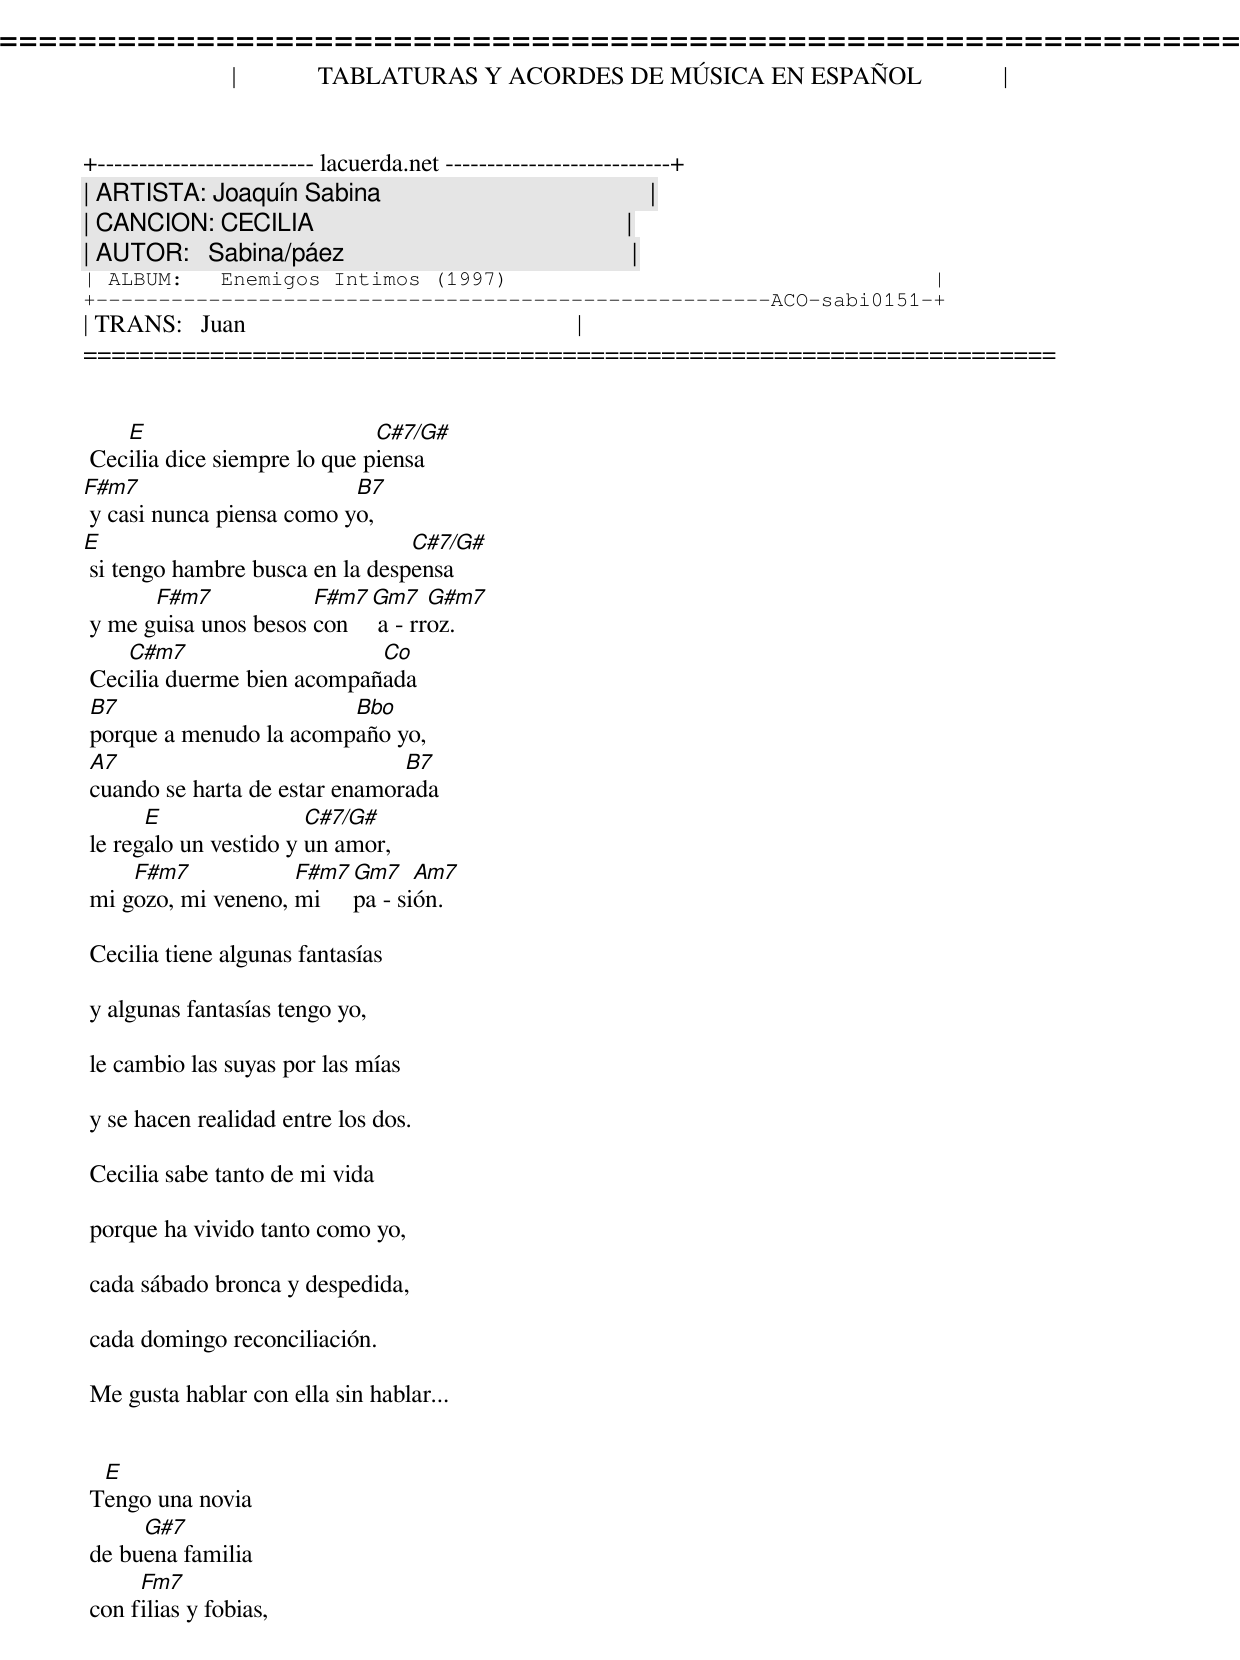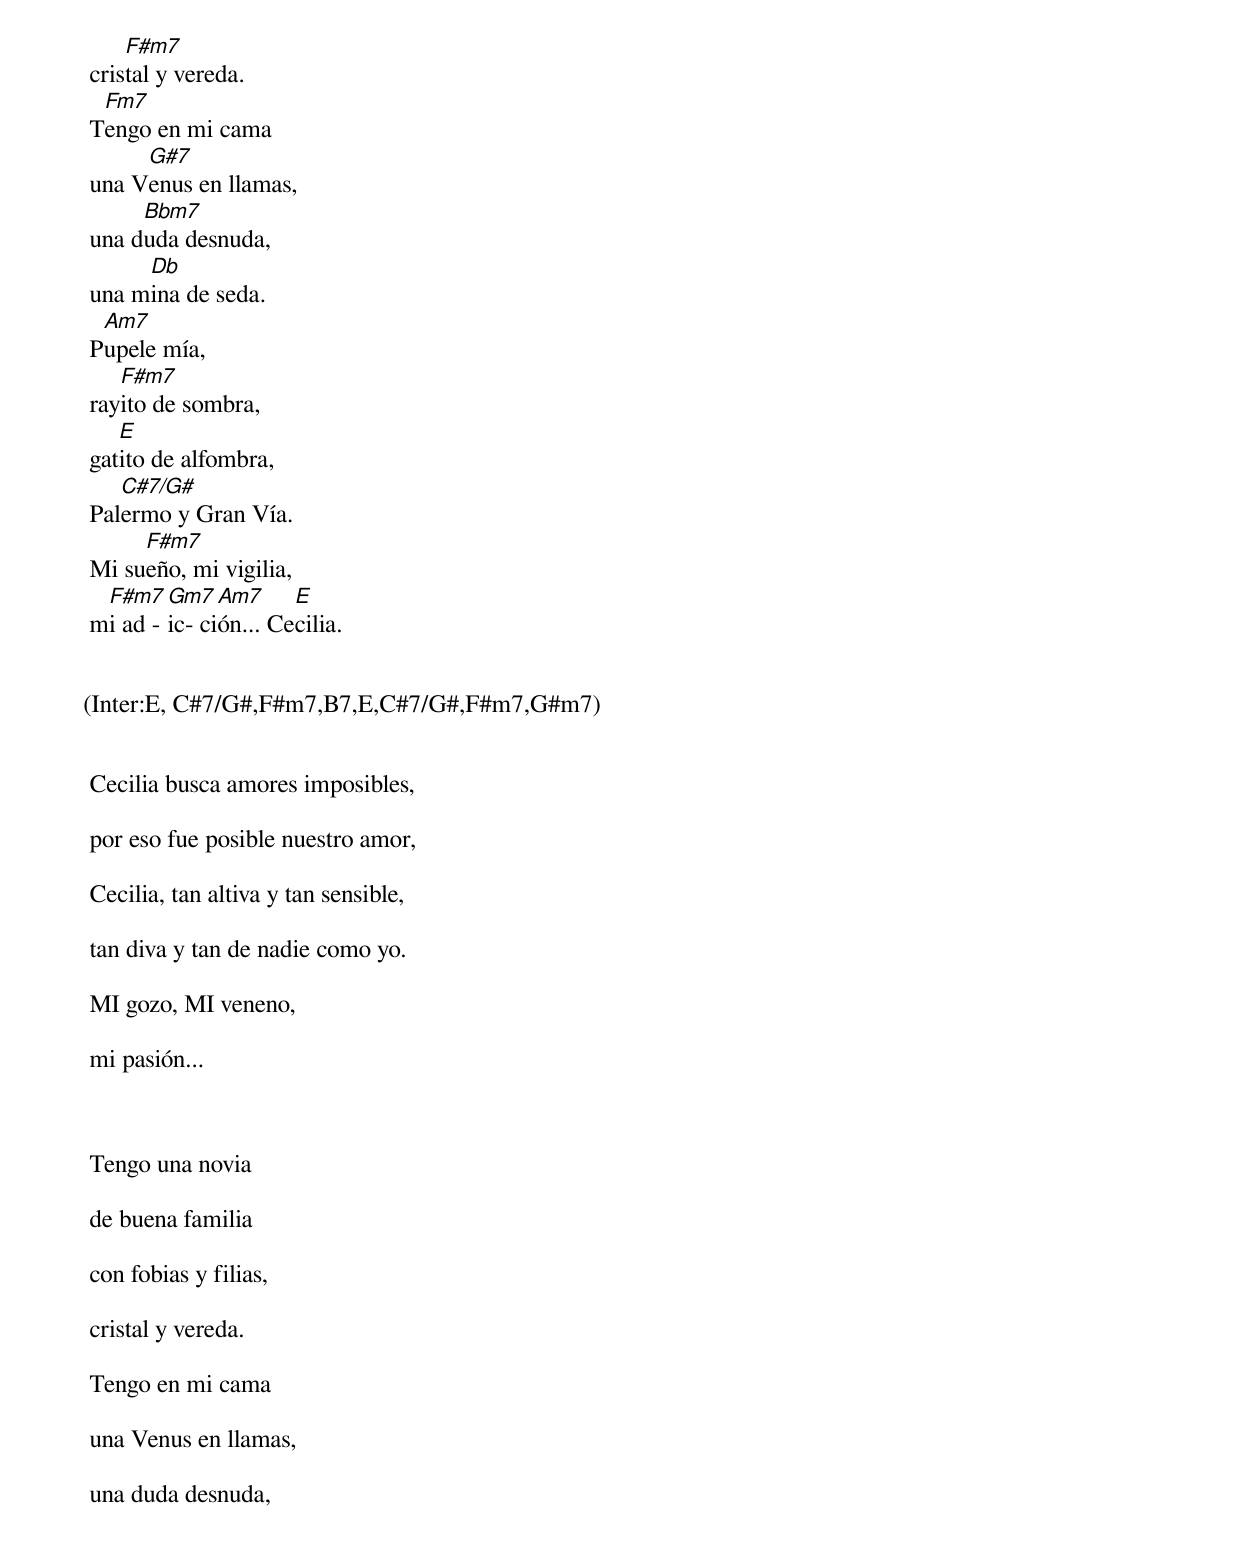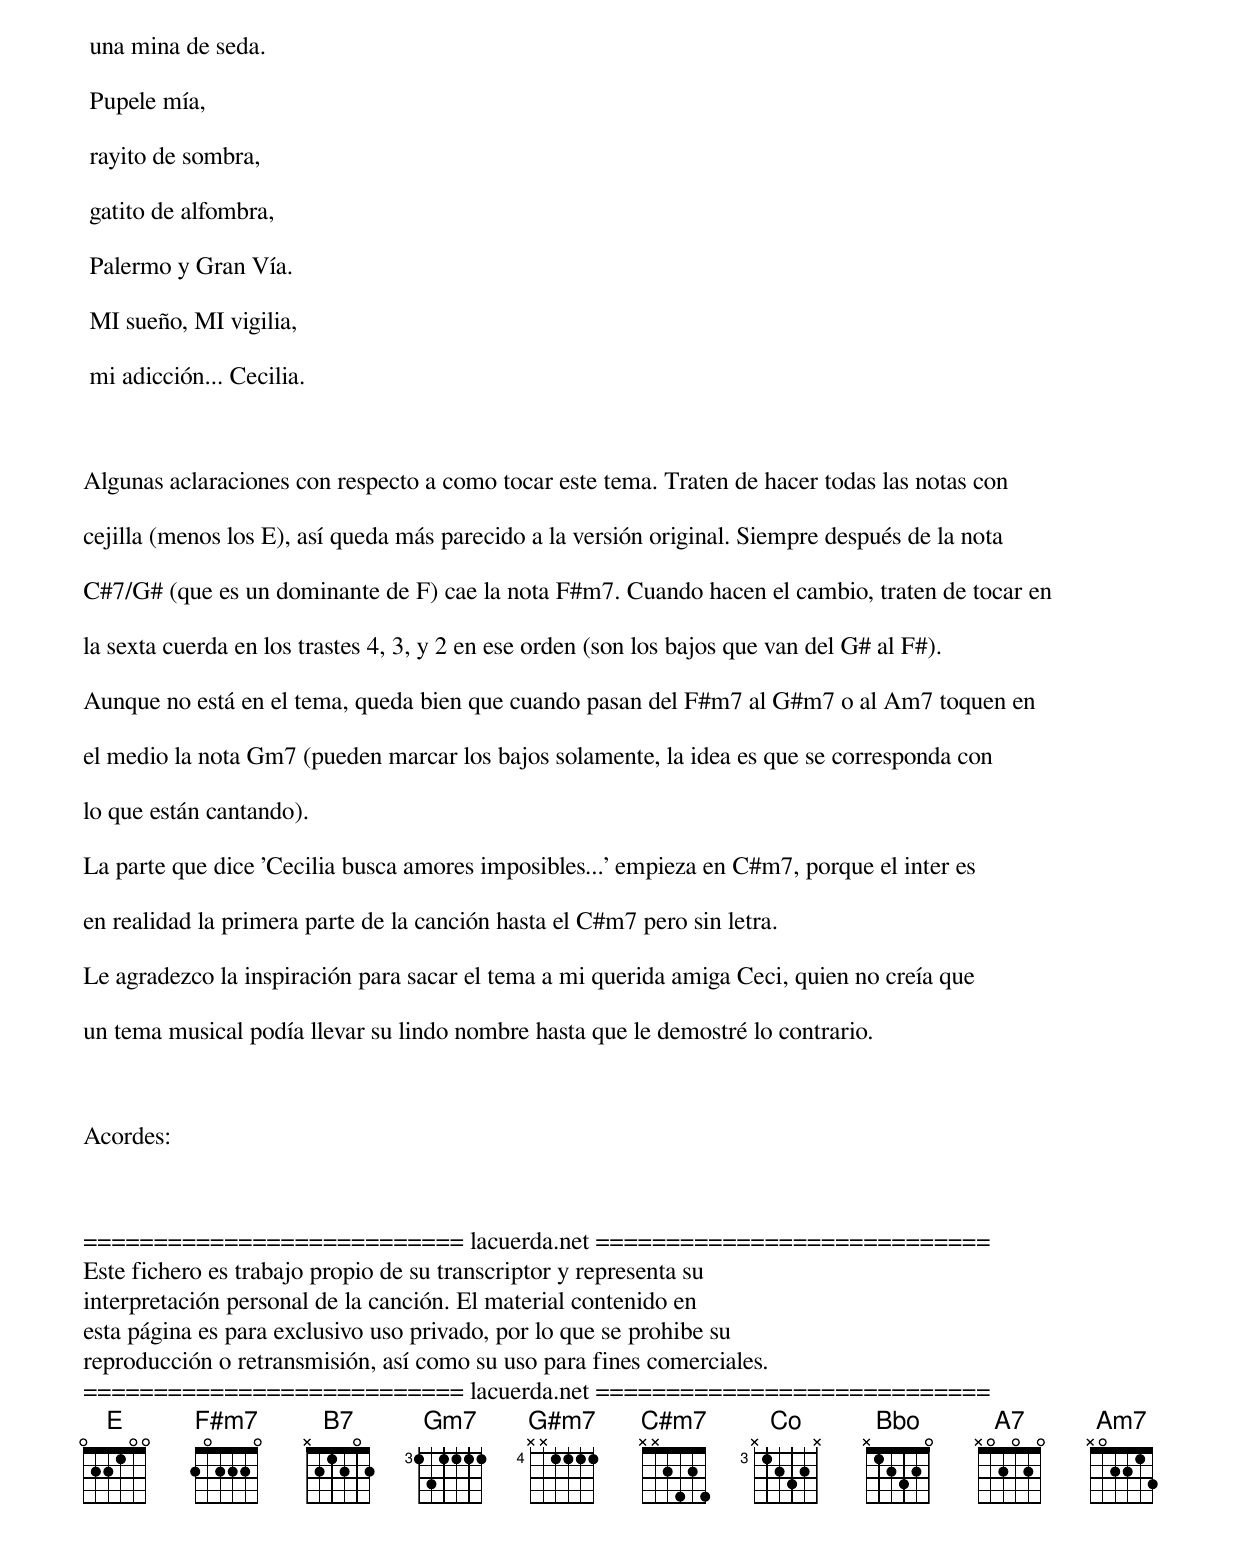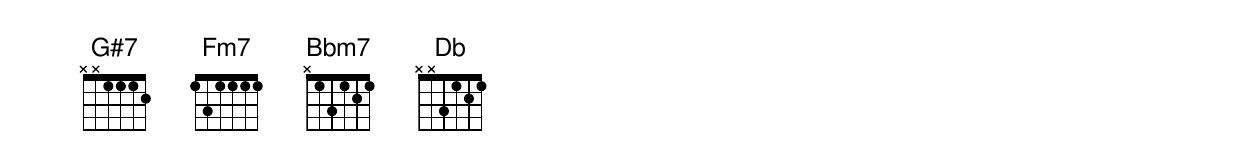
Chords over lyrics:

=====================================================================
|             TABLATURAS Y ACORDES DE MÚSICA EN ESPAÑOL             |
+-------------------------- lacuerda.net ---------------------------+
| ARTISTA: Joaquín Sabina                                           |
| CANCION: CECILIA                                                  |
| AUTOR:   Sabina/páez                                              |
| ALBUM:   Enemigos Intimos (1997)                                  |
+------------------------------------------------------ACO-sabi0151-+
| TRANS:   Juan                                                     |
=====================================================================


    E                         C#7/G#
 Cecilia dice siempre lo que piensa
F#m7                       B7
 y casi nunca piensa como yo,
E                                C#7/G#
 si tengo hambre busca en la despensa
       F#m7            F#m7 Gm7    G#m7
 y me guisa unos besos con   a - rroz.
    C#m7                    Co
 Cecilia duerme bien acompañada
 B7                      Bbo
 porque a menudo la acompaño yo,
 A7                             B7
 cuando se harta de estar enamorada
       E                C#7/G#
 le regalo un vestido y un amor,
     F#m7            F#m7 Gm7    Am7
 mi gozo, mi veneno, mi   pa - sión.

 Cecilia tiene algunas fantasías

 y algunas fantasías tengo yo,

 le cambio las suyas por las mías

 y se hacen realidad entre los dos.

 Cecilia sabe tanto de mi vida

 porque ha vivido tanto como yo,

 cada sábado bronca y despedida,

 cada domingo reconciliación.

 Me gusta hablar con ella sin hablar...


  E
 Tengo una novia
      G#7
 de buena familia
      Fm7
 con filias y fobias,
     F#m7
 cristal y vereda.
  Fm7
 Tengo en mi cama
      G#7
 una Venus en llamas,
      Bbm7
 una duda desnuda,
      Db
 una mina de seda.
  Am7
 Pupele mía,
    F#m7
 rayito de sombra,
    E
 gatito de alfombra,
    C#7/G#
 Palermo y Gran Vía.
      F#m7
 Mi sueño, mi vigilia,
  F#m7  Gm7   Am7     E
 mi ad -ic- ción... Cecilia.


(Inter:E, C#7/G#,F#m7,B7,E,C#7/G#,F#m7,G#m7)


 Cecilia busca amores imposibles,

 por eso fue posible nuestro amor,

 Cecilia, tan altiva y tan sensible,

 tan diva y tan de nadie como yo.

 MI gozo, MI veneno,

 mi pasión...



 Tengo una novia

 de buena familia

 con fobias y filias,

 cristal y vereda.

 Tengo en mi cama

 una Venus en llamas,

 una duda desnuda,

 una mina de seda.

 Pupele mía,

 rayito de sombra,

 gatito de alfombra,

 Palermo y Gran Vía.

 MI sueño, MI vigilia,

 mi adicción... Cecilia.



Algunas aclaraciones con respecto a como tocar este tema. Traten de hacer todas las notas con

cejilla (menos los E), así queda más parecido a la versión original. Siempre después de la nota

C#7/G# (que es un dominante de F) cae la nota F#m7. Cuando hacen el cambio, traten de tocar en

la sexta cuerda en los trastes 4, 3, y 2 en ese orden (son los bajos que van del G# al F#).

Aunque no está en el tema, queda bien que cuando pasan del F#m7 al G#m7 o al Am7 toquen en

el medio la nota Gm7 (pueden marcar los bajos solamente, la idea es que se corresponda con

lo que están cantando).

La parte que dice 'Cecilia busca amores imposibles...' empieza en C#m7, porque el inter es

en realidad la primera parte de la canción hasta el C#m7 pero sin letra.

Le agradezco la inspiración para sacar el tema a mi querida amiga Ceci, quien no creía que

un tema musical podía llevar su lindo nombre hasta que le demostré lo contrario.



Acordes:

     E:001220
C#7/G#:024304
  F#m7:222242
    B7:24242X
  G#m7:444464
  C#m7:45464X
    Co:24243X
   Bbo:02021X
    A7:556575
   Am7:555575
   G#7:445464
    Fm:111131
  Bbm7:12131X
    Db:12134X


=========================== lacuerda.net ============================
Este fichero es trabajo propio de su transcriptor y representa su
interpretación personal de la canción. El material contenido en
esta página es para exclusivo uso privado, por lo que se prohibe su
reproducción o retransmisión, así como su uso para fines comerciales.
=========================== lacuerda.net ============================
